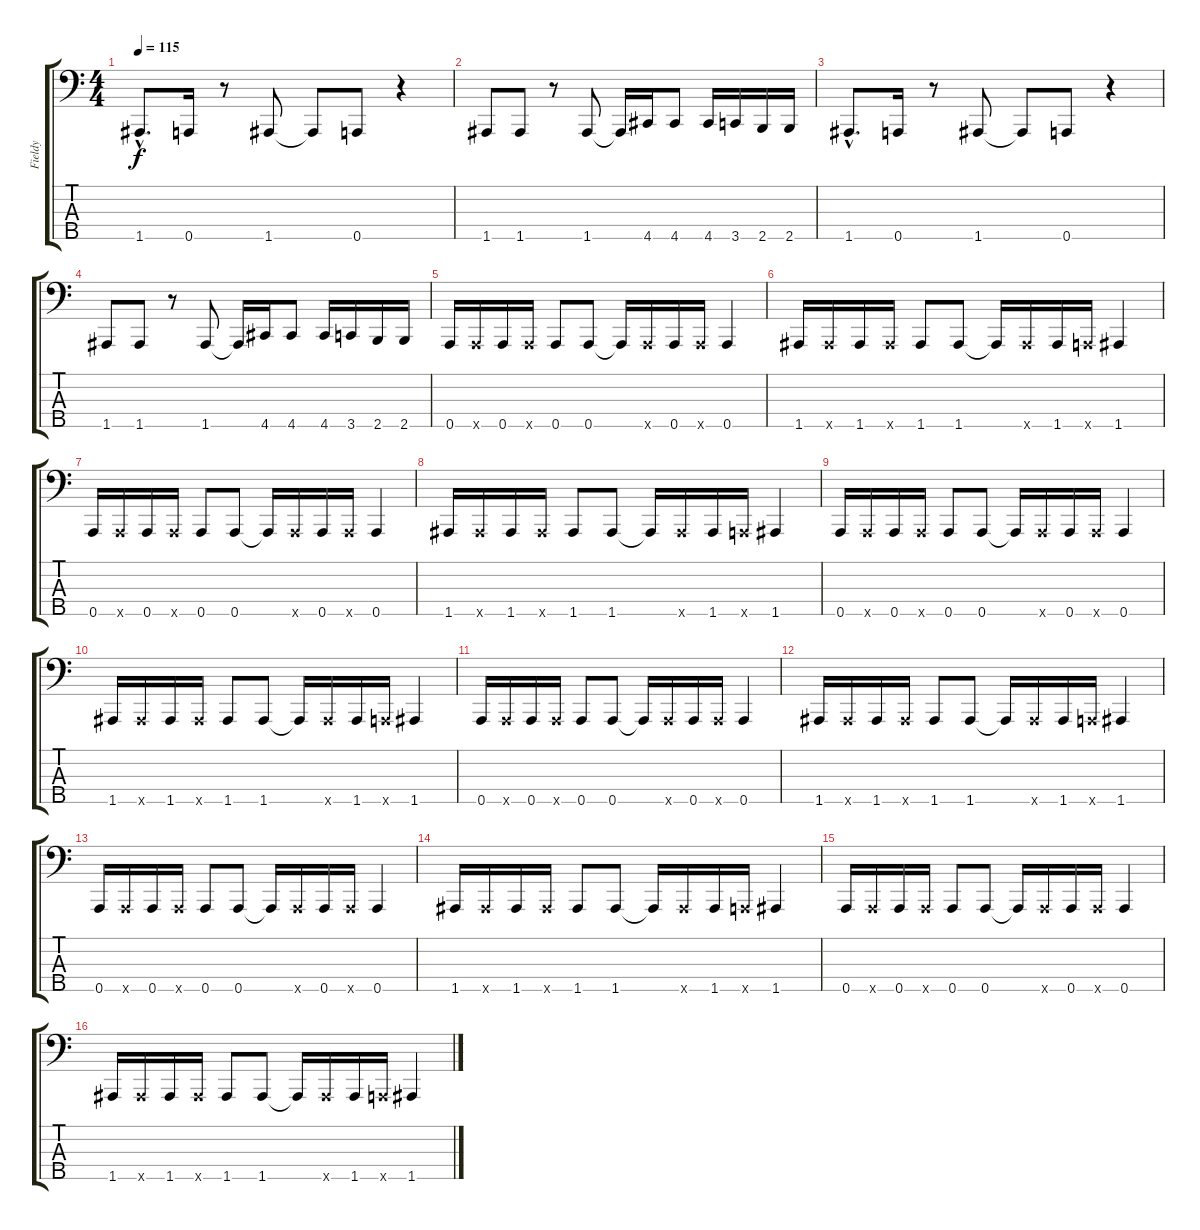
\track ("Fieldy" "Fieldy") {instrument slapbass1}
\staff {score tabs}
\tuning (F2 C2 G1 D1 A0) {hide}
\ts (4 4)
\tempo 115
\clef f4
\ks c
1.5{hac}.8{d dy f} 0.5.16 r.8 1.5.8 1.5{t}.8 0.5.8 r.4 |
1.5.8 1.5.8 r.8 1.5.8 1.5{t}.16 4.5.16 4.5.8 4.5.16 3.5.16 2.5.16 2.5.16 |
1.5{hac}.8{d} 0.5.16 r.8 1.5.8 1.5{t}.8 0.5.8 r.4 |
1.5.8 1.5.8 r.8 1.5.8 1.5{t}.16 4.5.16 4.5.8 4.5.16 3.5.16 2.5.16 2.5.16 |
0.5.16 0.5{x}.16 0.5.16 0.5{x}.16 0.5.8 0.5.8 0.5{t}.16 0.5{x}.16 0.5.16 0.5{x}.16 0.5.4 |
1.5.16 1.5{x}.16 1.5.16 1.5{x}.16 1.5.8 1.5.8 1.5{t}.16 1.5{x}.16 1.5.16 0.5{x}.16 1.5.4 |
0.5.16 0.5{x}.16 0.5.16 0.5{x}.16 0.5.8 0.5.8 0.5{t}.16 0.5{x}.16 0.5.16 0.5{x}.16 0.5.4 |
1.5.16 1.5{x}.16 1.5.16 1.5{x}.16 1.5.8 1.5.8 1.5{t}.16 1.5{x}.16 1.5.16 0.5{x}.16 1.5.4 |
0.5.16 0.5{x}.16 0.5.16 0.5{x}.16 0.5.8 0.5.8 0.5{t}.16 0.5{x}.16 0.5.16 0.5{x}.16 0.5.4 |
1.5.16 1.5{x}.16 1.5.16 1.5{x}.16 1.5.8 1.5.8 1.5{t}.16 1.5{x}.16 1.5.16 0.5{x}.16 1.5.4 |
0.5.16 0.5{x}.16 0.5.16 0.5{x}.16 0.5.8 0.5.8 0.5{t}.16 0.5{x}.16 0.5.16 0.5{x}.16 0.5.4 |
1.5.16 1.5{x}.16 1.5.16 1.5{x}.16 1.5.8 1.5.8 1.5{t}.16 1.5{x}.16 1.5.16 0.5{x}.16 1.5.4 |
0.5.16 0.5{x}.16 0.5.16 0.5{x}.16 0.5.8 0.5.8 0.5{t}.16 0.5{x}.16 0.5.16 0.5{x}.16 0.5.4 |
1.5.16 1.5{x}.16 1.5.16 1.5{x}.16 1.5.8 1.5.8 1.5{t}.16 1.5{x}.16 1.5.16 0.5{x}.16 1.5.4 |
0.5.16 0.5{x}.16 0.5.16 0.5{x}.16 0.5.8 0.5.8 0.5{t}.16 0.5{x}.16 0.5.16 0.5{x}.16 0.5.4 |
1.5.16 1.5{x}.16 1.5.16 1.5{x}.16 1.5.8 1.5.8 1.5{t}.16 1.5{x}.16 1.5.16 0.5{x}.16 1.5.4
